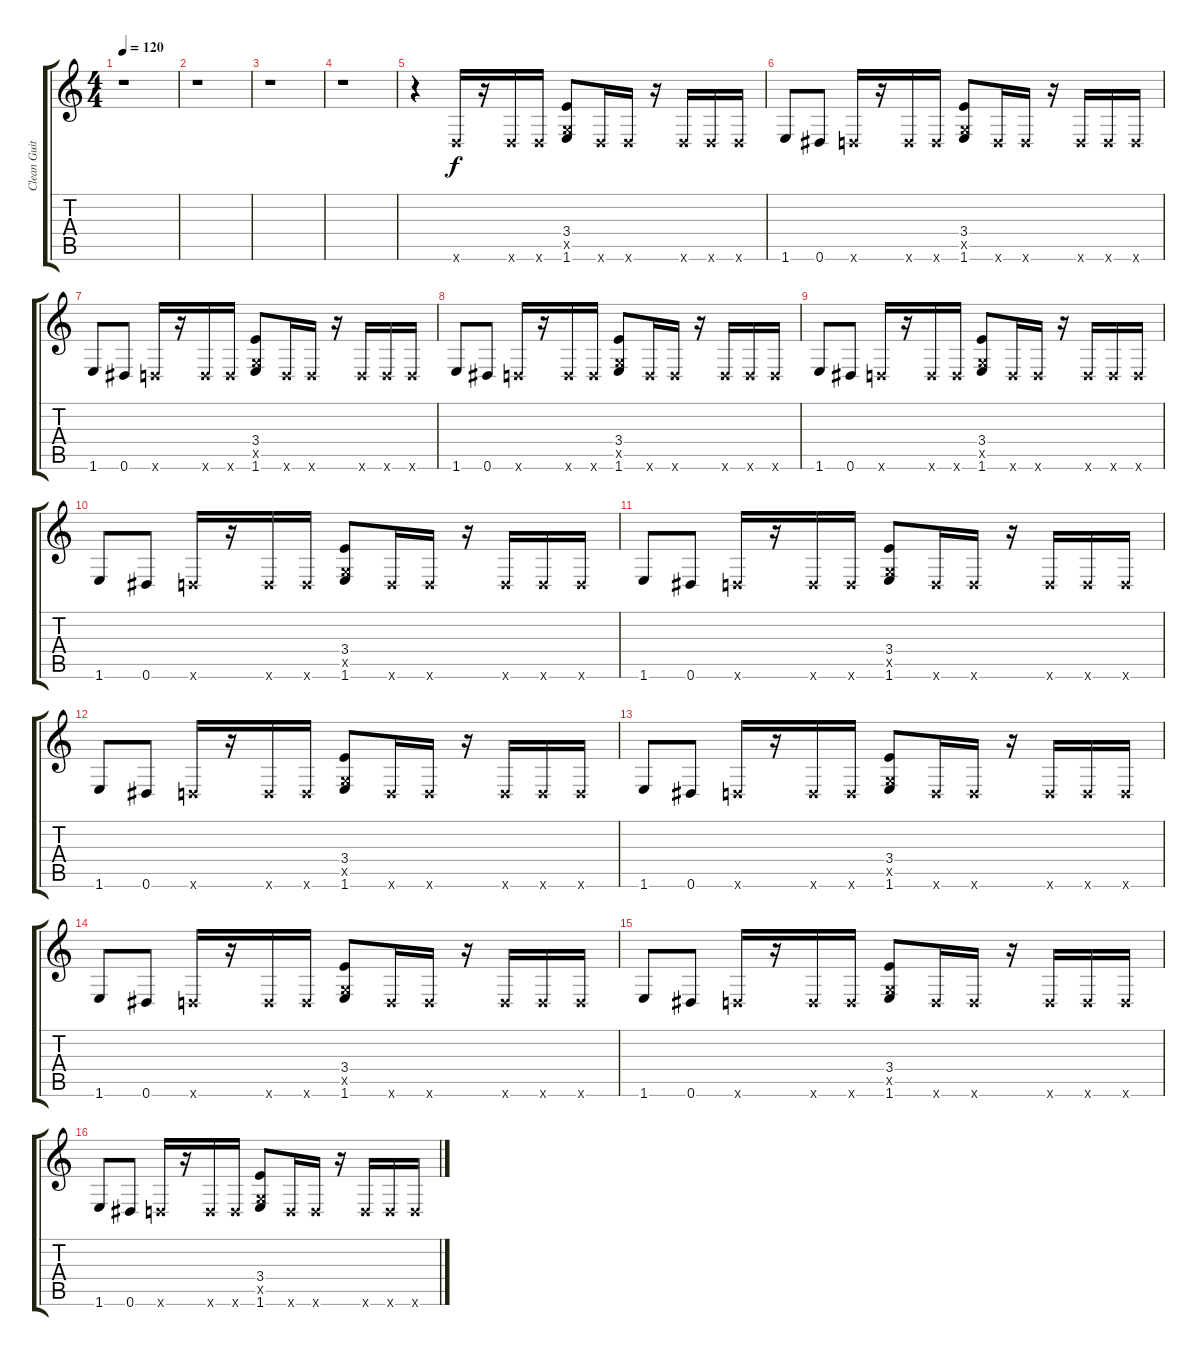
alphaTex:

\track ("Clean Guitar" "Clean Guit") {instrument electricguitarclean}
\staff {score tabs}
\tuning (Eb4 Bb3 Gb3 Db3 Ab2 Eb2) {hide}
\ts (4 4)
\tempo 120
\clef g2
\ks c
r.1{dy f} |
r.1 |
r.1 |
r.1 |
r.4 -1.6{x}.16 r.16 -1.6{x}.16 -1.6{x}.16 (3.4 -1.5{x} 1.6).8 -1.6{x}.16 -1.6{x}.16 r.16 -1.6{x}.16 -1.6{x}.16 -1.6{x}.16 |
1.6.8 0.6.8 -1.6{x}.16 r.16 -1.6{x}.16 -1.6{x}.16 (3.4 -1.5{x} 1.6).8 -1.6{x}.16 -1.6{x}.16 r.16 -1.6{x}.16 -1.6{x}.16 -1.6{x}.16 |
1.6.8 0.6.8 -1.6{x}.16 r.16 -1.6{x}.16 -1.6{x}.16 (3.4 -1.5{x} 1.6).8 -1.6{x}.16 -1.6{x}.16 r.16 -1.6{x}.16 -1.6{x}.16 -1.6{x}.16 |
1.6.8 0.6.8 -1.6{x}.16 r.16 -1.6{x}.16 -1.6{x}.16 (3.4 -1.5{x} 1.6).8 -1.6{x}.16 -1.6{x}.16 r.16 -1.6{x}.16 -1.6{x}.16 -1.6{x}.16 |
1.6.8 0.6.8 -1.6{x}.16 r.16 -1.6{x}.16 -1.6{x}.16 (3.4 -1.5{x} 1.6).8 -1.6{x}.16 -1.6{x}.16 r.16 -1.6{x}.16 -1.6{x}.16 -1.6{x}.16 |
1.6.8 0.6.8 -1.6{x}.16 r.16 -1.6{x}.16 -1.6{x}.16 (3.4 -1.5{x} 1.6).8 -1.6{x}.16 -1.6{x}.16 r.16 -1.6{x}.16 -1.6{x}.16 -1.6{x}.16 |
1.6.8 0.6.8 -1.6{x}.16 r.16 -1.6{x}.16 -1.6{x}.16 (3.4 -1.5{x} 1.6).8 -1.6{x}.16 -1.6{x}.16 r.16 -1.6{x}.16 -1.6{x}.16 -1.6{x}.16 |
1.6.8 0.6.8 -1.6{x}.16 r.16 -1.6{x}.16 -1.6{x}.16 (3.4 -1.5{x} 1.6).8 -1.6{x}.16 -1.6{x}.16 r.16 -1.6{x}.16 -1.6{x}.16 -1.6{x}.16 |
1.6.8 0.6.8 -1.6{x}.16 r.16 -1.6{x}.16 -1.6{x}.16 (3.4 -1.5{x} 1.6).8 -1.6{x}.16 -1.6{x}.16 r.16 -1.6{x}.16 -1.6{x}.16 -1.6{x}.16 |
1.6.8 0.6.8 -1.6{x}.16 r.16 -1.6{x}.16 -1.6{x}.16 (3.4 -1.5{x} 1.6).8 -1.6{x}.16 -1.6{x}.16 r.16 -1.6{x}.16 -1.6{x}.16 -1.6{x}.16 |
1.6.8 0.6.8 -1.6{x}.16 r.16 -1.6{x}.16 -1.6{x}.16 (3.4 -1.5{x} 1.6).8 -1.6{x}.16 -1.6{x}.16 r.16 -1.6{x}.16 -1.6{x}.16 -1.6{x}.16 |
1.6.8 0.6.8 -1.6{x}.16 r.16 -1.6{x}.16 -1.6{x}.16 (3.4 -1.5{x} 1.6).8 -1.6{x}.16 -1.6{x}.16 r.16 -1.6{x}.16 -1.6{x}.16 -1.6{x}.16
